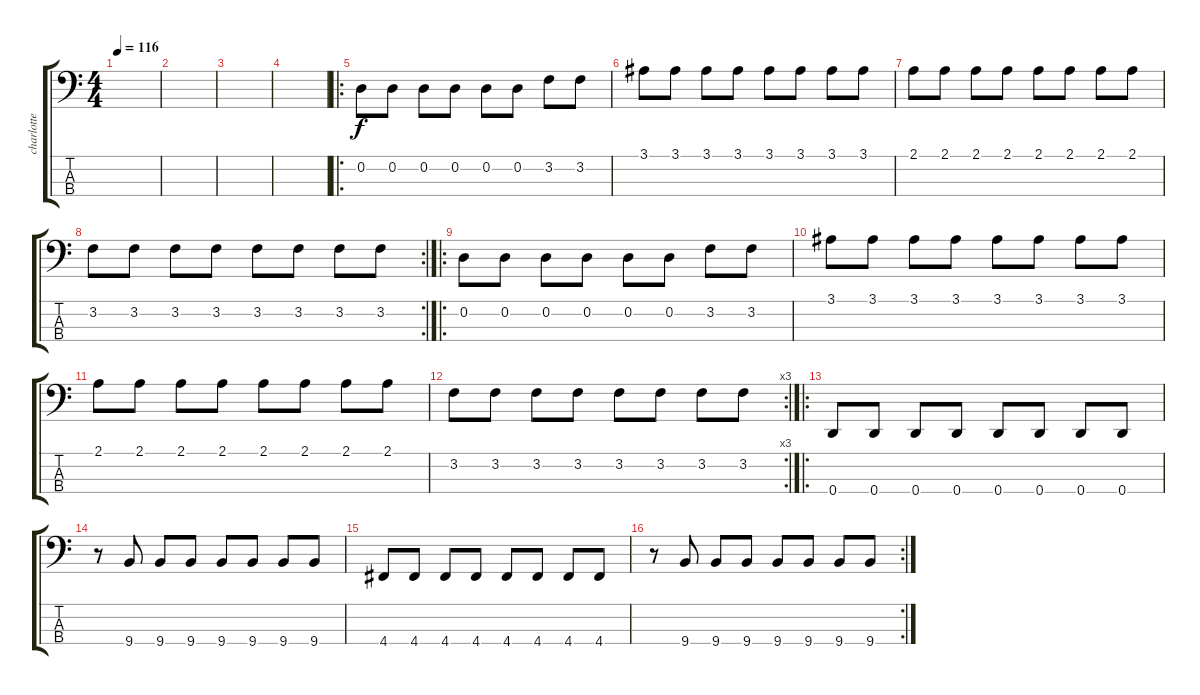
\track ("charlotte" "charlotte") {instrument electricbassfinger}
\staff {score tabs}
\tuning (G2 D2 A1 D1) {hide}
\ts (4 4)
\tempo 116
\clef f4
\ks c
|
|
|
|
\ro
0.2.8 0.2.8 0.2.8 0.2.8 0.2.8 0.2.8 3.2.8 3.2.8 |
3.1.8 3.1.8 3.1.8 3.1.8 3.1.8 3.1.8 3.1.8 3.1.8 |
2.1.8 2.1.8 2.1.8 2.1.8 2.1.8 2.1.8 2.1.8 2.1.8 |
\rc 2
3.2.8 3.2.8 3.2.8 3.2.8 3.2.8 3.2.8 3.2.8 3.2.8 |
\ro
0.2.8 0.2.8 0.2.8 0.2.8 0.2.8 0.2.8 3.2.8 3.2.8 |
3.1.8 3.1.8 3.1.8 3.1.8 3.1.8 3.1.8 3.1.8 3.1.8 |
2.1.8 2.1.8 2.1.8 2.1.8 2.1.8 2.1.8 2.1.8 2.1.8 |
\rc 3
3.2.8 3.2.8 3.2.8 3.2.8 3.2.8 3.2.8 3.2.8 3.2.8 |
\ro
0.4.8 0.4.8 0.4.8 0.4.8 0.4.8 0.4.8 0.4.8 0.4.8 |
r.8 9.4.8 9.4.8 9.4.8 9.4.8 9.4.8 9.4.8 9.4.8 |
4.4.8 4.4.8 4.4.8 4.4.8 4.4.8 4.4.8 4.4.8 4.4.8 |
\rc 2
r.8 9.4.8 9.4.8 9.4.8 9.4.8 9.4.8 9.4.8 9.4.8
